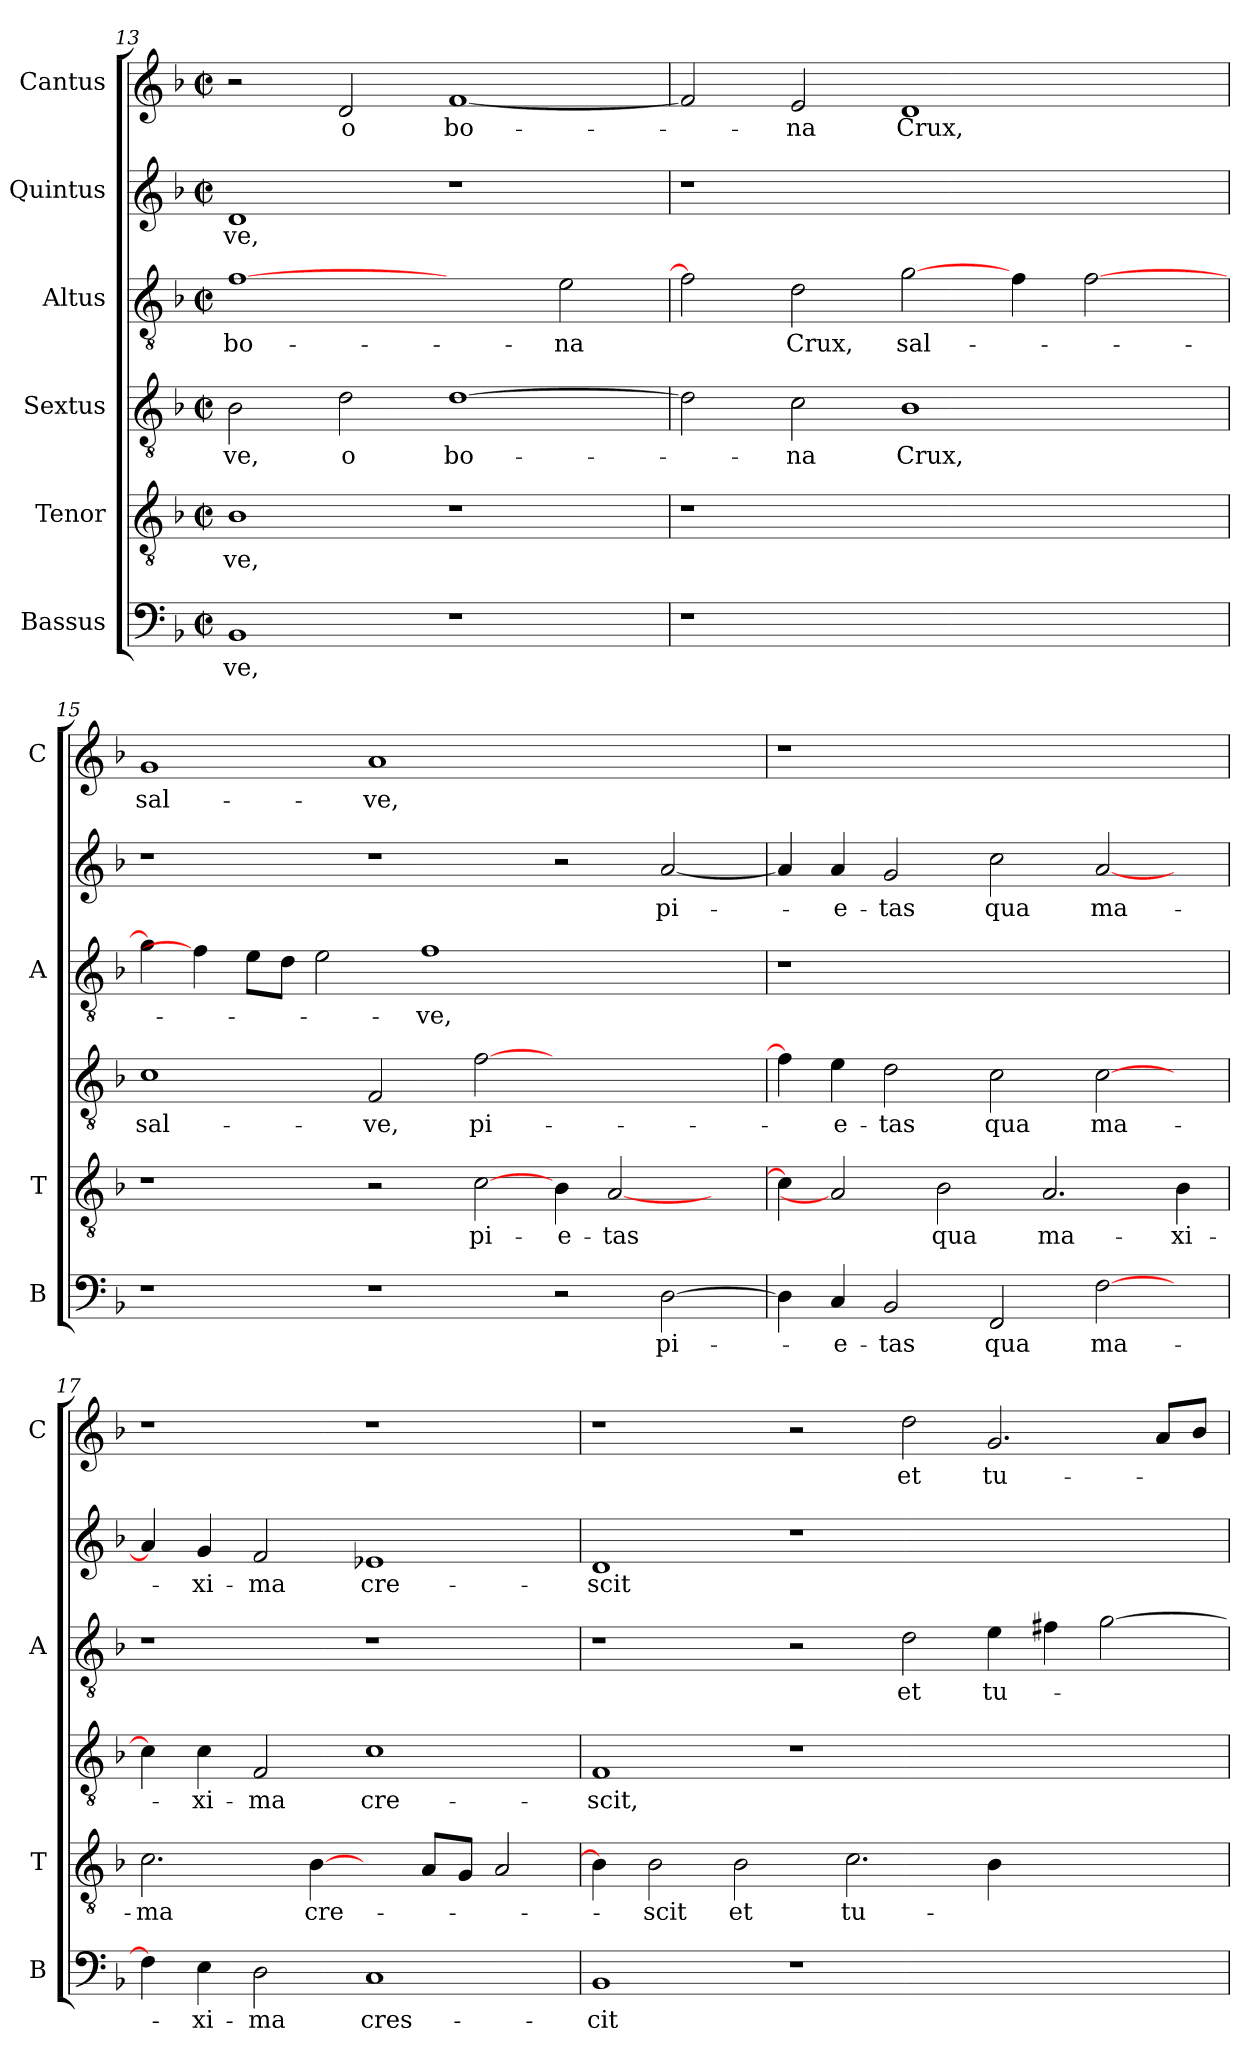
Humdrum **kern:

**kern	**text	**kern	**text	**kern	**text	**kern	**text	**kern	**text	**kern	**text
*part6	*part6	*part5	*part5	*part4	*part4	*part3	*part3	*part2	*part2	*part1	*part1
*staff6	*staff6	*staff5	*staff5	*staff4	*staff4	*staff3	*staff3	*staff2	*staff2	*staff1	*staff1
*I"Bassus	*	*I"Tenor	*	*I"Sextus	*	*I"Altus	*	*I"Quintus	*	*I"Cantus	*
*I'B	*	*I'T	*	*	*	*I'A	*	*	*	*I'C	*
*clefF4	*	*clefGv2	*	*clefGv2	*	*clefGv2	*	*clefG2	*	*clefG2	*
*k[b-]	*	*k[b-]	*	*k[b-]	*	*k[b-]	*	*k[b-]	*	*k[b-]	*
*F:	*	*F:	*	*F:	*	*F:	*	*F:	*	*F:	*
*M2/2	*	*M2/2	*	*M2/2	*	*M2/2	*	*M2/2	*	*M2/2	*
*met(c|)	*	*met(c|)	*	*met(c|)	*	*met(c|)	*	*met(c|)	*	*met(c|)	*
=13	=13	=13	=13	=13	=13	=13	=13	=13	=13	=13	=13
1BB-	-ve,	1B-	-ve,	2B-\	-ve,	[1f	bo-	1d	-ve,	2r	.
.	.	.	.	2d\	o	.	.	.	.	2d/	o
1r	.	1r	.	[1d	bo-	2ryy	.	1r	.	[1f	bo-
.	.	.	.	.	.	2e\	-na	.	.	.	.
=14	=14	=14	=14	=14	=14	=14	=14	=14	=14	=14	=14
1r	.	1r	.	2d\]	.	2f]	.	1r	.	2f/]	.
.	.	.	.	2c\	-na	2d\	Crux,	.	.	2e/	-na
1ryy	.	1ryy	.	1B-	Crux,	[2g\	sal-	1ryy	.	1d	Crux,
.	.	.	.	.	.	4f\	.	.	.	.	.
.	.	.	.	.	.	[2f\	.	.	.	.	.
4ryy	.	4ryy	.	4ryy	.	.	.	4ryy	.	4ryy	.
!!LO:PB:g=z
=15	=15	=15	=15	=15	=15	=15	=15	=15	=15	=15	=15
1r	.	1r	.	1c	sal-	4g\]	.	1r	.	1g	sal-
.	.	.	.	.	.	4f\]	.	.	.	.	.
.	.	.	.	.	.	8e\L	.	.	.	.	.
.	.	.	.	.	.	8d\J	.	.	.	.	.
.	.	.	.	.	.	2e\	.	.	.	.	.
1r	.	2r	.	2F/	-ve,	.	.	1r	.	1a	-ve,
.	.	.	.	.	.	1f	-ve,	.	.	.	.
.	.	[2c\	pi-	[2f\	pi-	.	.	.	.	.	.
2r	.	4B-\	-e-	1ryy	.	.	.	2r	.	1ryy	.
.	.	[2A/	-tas	.	.	2.ryy	.	.	.	.	.
[2D\	pi-	.	.	.	.	.	.	[2a/	pi-	.	.
.	.	4ryy	.	.	.	.	.	.	.	.	.
=16	=16	=16	=16	=16	=16	=16	=16	=16	=16	=16	=16
4D\]	.	4c\]	.	4f\]	.	1r	.	4a/]	.	1r	.
4C/	-e-	2A/]	.	4e\	-e-	.	.	4a/	-e-	.	.
2BB-/	-tas	.	.	2d\	-tas	.	.	2g/	-tas	.	.
.	.	2B-\	qua	.	.	.	.	.	.	.	.
2FF/	qua	.	.	2c\	qua	1ryy	.	2cc\	qua	1ryy	.
.	.	2.A/	ma-	.	.	.	.	.	.	.	.
[2F\	ma-	.	.	[2c\	ma-	.	.	[2a/	ma-	.	.
4ryy	.	4B-\	-xi-	4ryy	.	4ryy	.	4ryy	.	4ryy	.
=17	=17	=17	=17	=17	=17	=17	=17	=17	=17	=17	=17
4F\]	.	2.c\	-ma	4c\]	.	1r	.	4a/]	.	1r	.
4E\	-xi-	.	.	4c\	-xi-	.	.	4g/	-xi-	.	.
2D\	-ma	.	.	2F/	-ma	.	.	2f/	-ma	.	.
.	.	[4B-\	cre-	.	.	.	.	.	.	.	.
1C	cres-	4ryy	.	1c	cre-	1r	.	1e-X	cre-	1r	.
.	.	8A/L	.	.	.	.	.	.	.	.	.
.	.	8G/J	.	.	.	.	.	.	.	.	.
.	.	2A/	.	.	.	.	.	.	.	.	.
!!LO:LB:g=z
=18	=18	=18	=18	=18	=18	=18	=18	=18	=18	=18	=18
1BB-	-cit	4B-\]	.	1F	-scit,	1r	.	1d	-scit	1r	.
.	.	2B-\	-scit	.	.	.	.	.	.	.	.
.	.	2B-\	et	.	.	.	.	.	.	.	.
1r	.	.	.	1r	.	2r	.	1r	.	2r	.
.	.	2.c\	tu-	.	.	.	.	.	.	.	.
.	.	.	.	.	.	2d\	et	.	.	2dd\	et
1ryy	.	4B-\	.	1ryy	.	4e\	tu-	1ryy	.	2.g/	tu-
.	.	2.ryy	.	.	.	4f#X\	.	.	.	.	.
.	.	.	.	.	.	[2g\	.	.	.	.	.
.	.	.	.	.	.	.	.	.	.	8a/L	.
.	.	.	.	.	.	.	.	.	.	8b-/J	.
=	=	=	=	=	=	=	=	=	=	=	=
*-	*-	*-	*-	*-	*-	*-	*-	*-	*-	*-	*-
